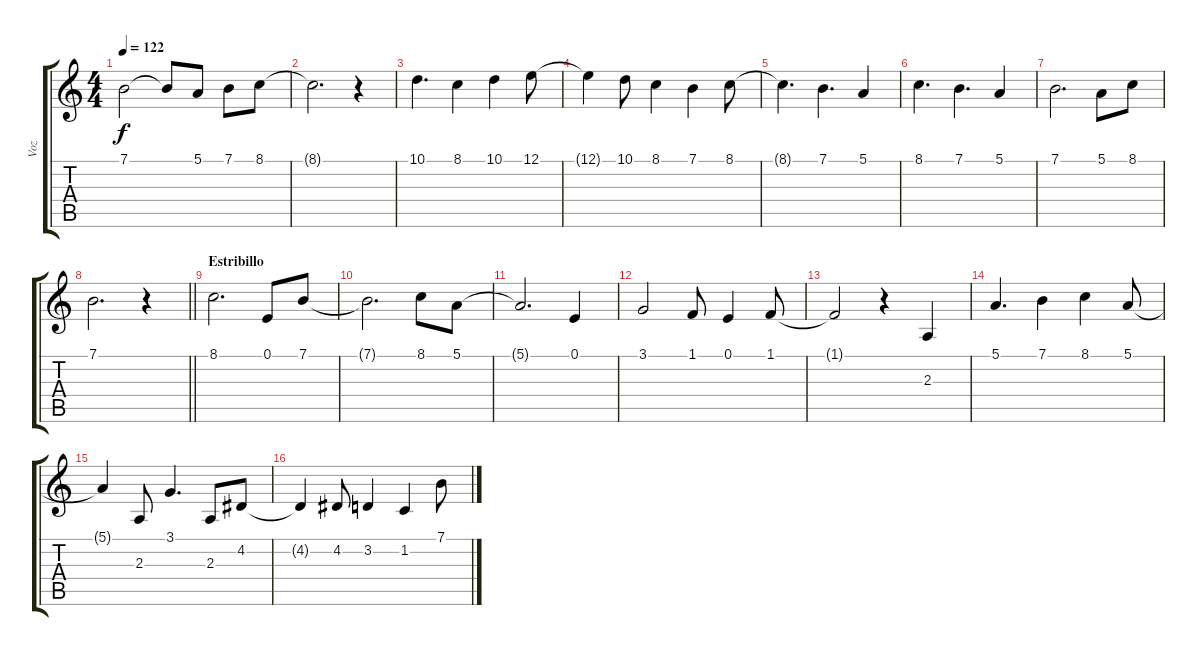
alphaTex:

\track ("Voz" "Voz") {instrument choiraahs}
\staff {score tabs}
\tuning (E4 B3 G3 D3 A2 E2) {hide}
\ts (4 4)
\tempo 122
\clef g2
\ks c
7.1.2{dy f} 7.1{t}.8 5.1.8 7.1.8 8.1.8 |
8.1{t}.2{d} r.4 |
10.1.4{d} 8.1.4 10.1.4 12.1.8 |
12.1{t}.4 10.1.8 8.1.4 7.1.4 8.1.8 |
8.1{t}.4{d} 7.1.4{d} 5.1.4 |
8.1.4{d} 7.1.4{d} 5.1.4 |
7.1.2{d} 5.1.8 8.1.8 |
\barLineRight lightlight
7.1.2{d} r.4 |
\section ("" "Estribillo")
8.1.2{d} 0.1.8 7.1.8 |
7.1{t}.2{d} 8.1.8 5.1.8 |
5.1{t}.2{d} 0.1.4 |
3.1.2 1.1.8 0.1.4 1.1.8 |
1.1{t}.2 r.4 2.3.4 |
5.1.4{d} 7.1.4 8.1.4 5.1.8 |
5.1{t}.4 2.3.8 3.1.4{d} 2.3.8 4.2.8 |
4.2{t}.4 4.2.8 3.2.4 1.2.4 7.1.8
